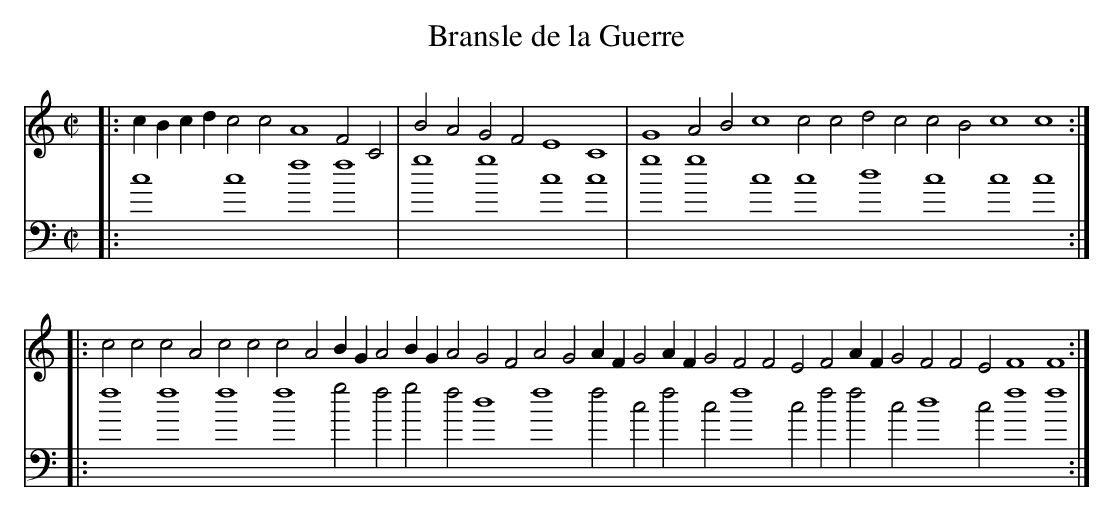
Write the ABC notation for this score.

X:1
T: Bransle de la Guerre
M:C|
L:1/2
K:C
V:1
|: c/ B/ c/ d/ c c A2 F C | B A G F E2 C2 | G2 A B c2 c c d c c B c2 c2 :|
|: c c c A c c c A B/ G/ A B/ G/ A G F A G A/ F/ G A/ F/ G F F E F A/ F/ G F F E F2 F2 :|
V:2
L:1/2
K:C bass
|:c2 c2 f2 f2 | g2 g2 c2 c2 | g2 g2 c2 c2 d2 c2 c2 c2 :|
|:f2 f2 f2 f2 g f g f d2 f2 f c f c f2 c f f c d2 c f2 f2 :|
